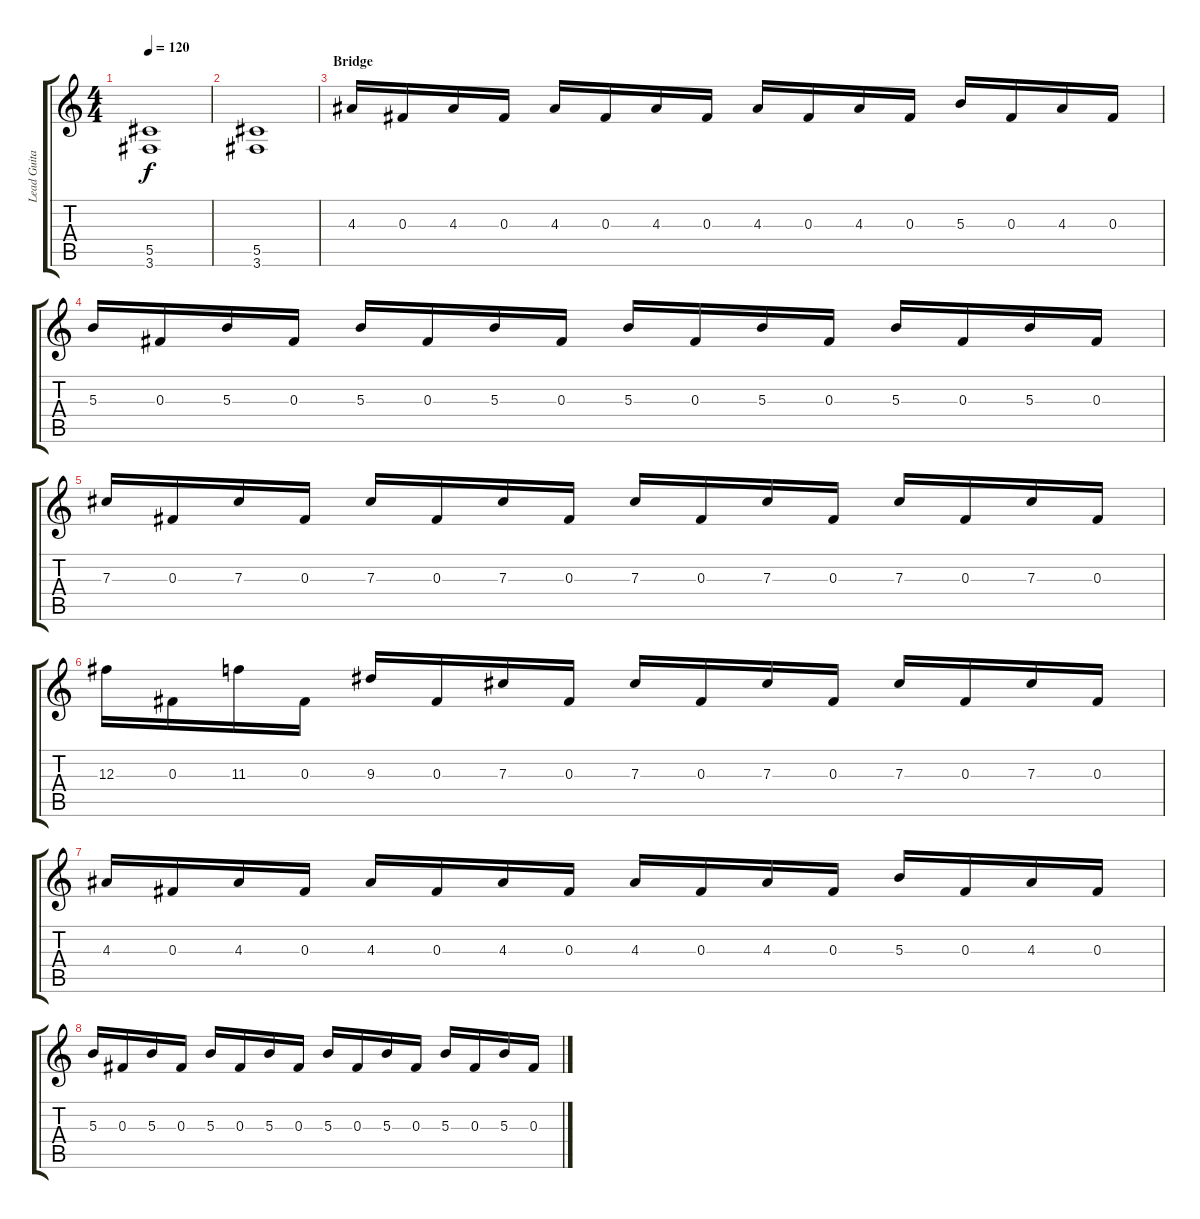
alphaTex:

\track ("Lead Guitar III" "Lead Guita") {instrument distortionguitar}
\staff {score tabs}
\tuning (Eb4 Bb3 Gb3 Db3 Ab2 Eb2) {hide}
\ts (4 4)
\tempo 120
\clef g2
\ks c
(5.5 3.6).1{dy f} |
(5.5 3.6).1 |
\section ("" "Bridge")
4.3.16 0.3.16 4.3.16 0.3.16 4.3.16 0.3.16 4.3.16 0.3.16 4.3.16 0.3.16 4.3.16 0.3.16 5.3.16 0.3.16 4.3.16 0.3.16 |
5.3.16 0.3.16 5.3.16 0.3.16 5.3.16 0.3.16 5.3.16 0.3.16 5.3.16 0.3.16 5.3.16 0.3.16 5.3.16 0.3.16 5.3.16 0.3.16 |
7.3.16 0.3.16 7.3.16 0.3.16 7.3.16 0.3.16 7.3.16 0.3.16 7.3.16 0.3.16 7.3.16 0.3.16 7.3.16 0.3.16 7.3.16 0.3.16 |
12.3.16 0.3.16 11.3.16 0.3.16 9.3.16 0.3.16 7.3.16 0.3.16 7.3.16 0.3.16 7.3.16 0.3.16 7.3.16 0.3.16 7.3.16 0.3.16 |
4.3.16 0.3.16 4.3.16 0.3.16 4.3.16 0.3.16 4.3.16 0.3.16 4.3.16 0.3.16 4.3.16 0.3.16 5.3.16 0.3.16 4.3.16 0.3.16 |
5.3.16 0.3.16 5.3.16 0.3.16 5.3.16 0.3.16 5.3.16 0.3.16 5.3.16 0.3.16 5.3.16 0.3.16 5.3.16 0.3.16 5.3.16 0.3.16
